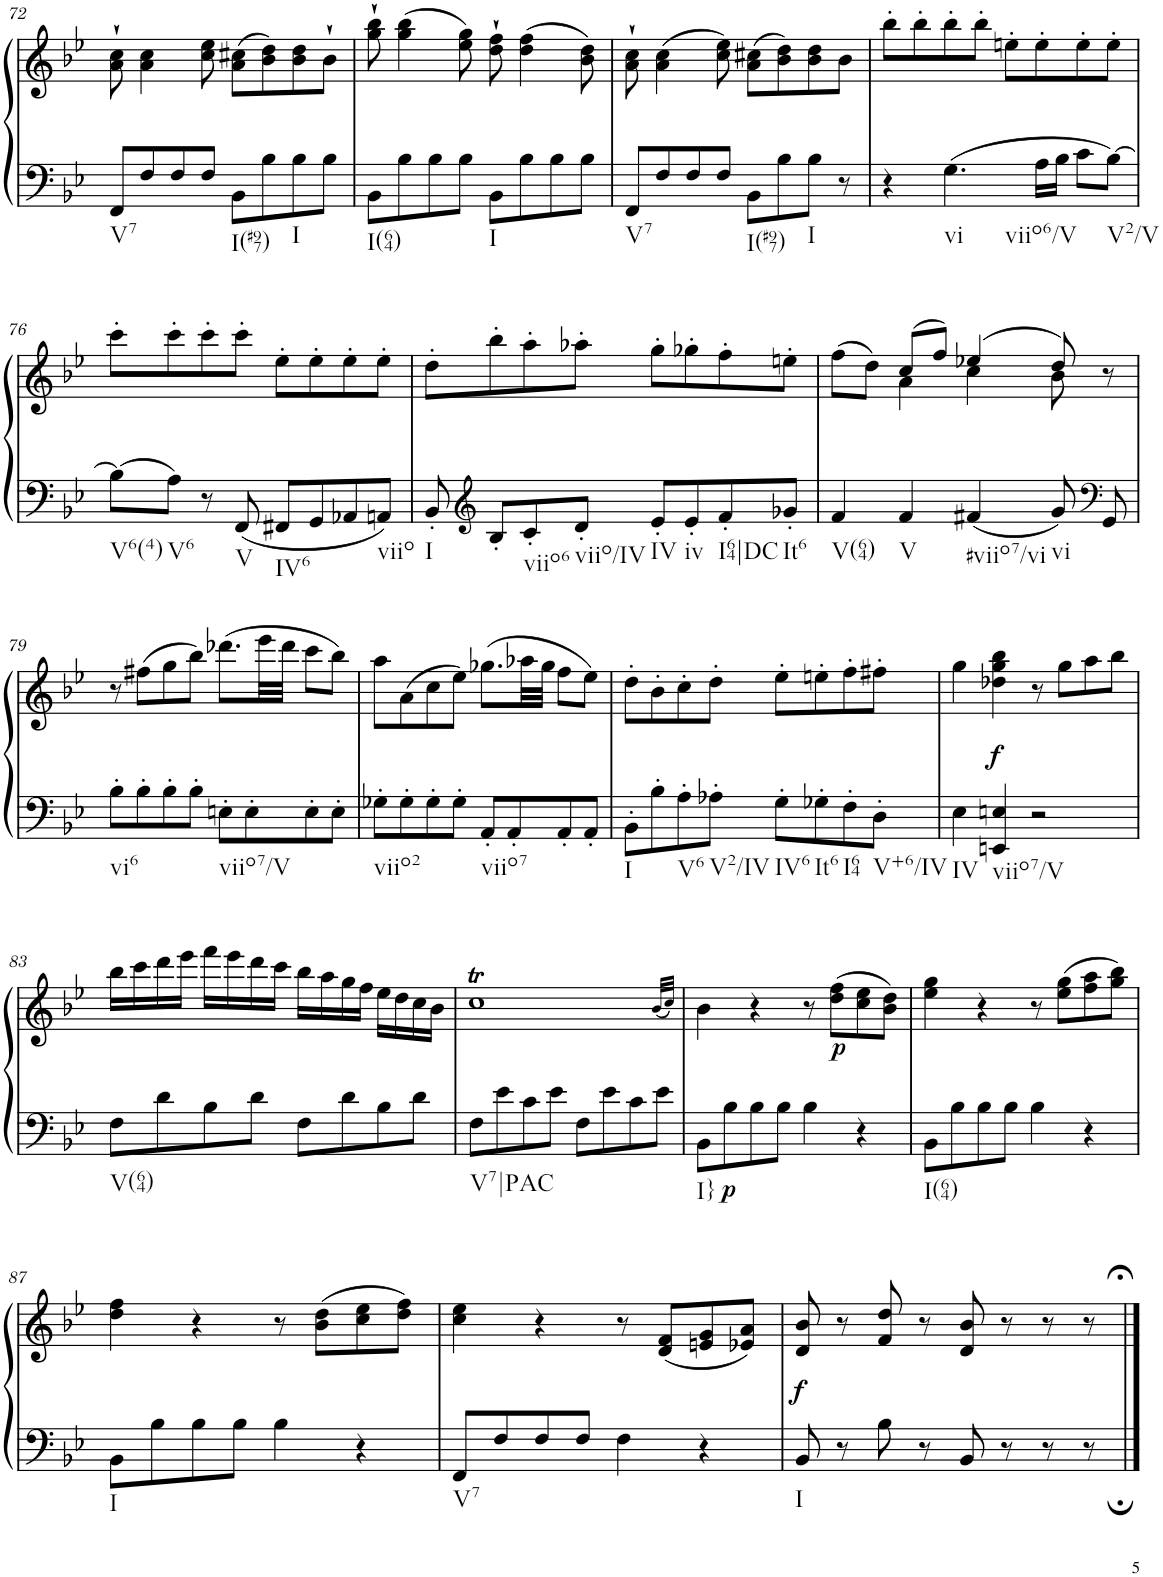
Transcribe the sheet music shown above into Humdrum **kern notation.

**kern	**kern	**dynam
*part1	*part1	*part1
*staff2	*staff1	*staff1/2
*I"Piano, Piano right	*	*
*I'Pno.	*	*
!!LO:PB:g=z
*clefF4	*clefG2	*
*k[b-e-]	*k[b-e-]	*
*M4/4	*M4/4	*
=72	=72	=72
!LO:TX:b:t=V7	!	!
8FF/L	8a\` 8cc\`	.
8F/	4a\ 4cc\	.
8F/	.	.
8F/J	8cc\ 8ee-\	.
!LO:TX:b:t=I(#97)	!	!
8BB-\L	(8a\ 8cc#X\L	.
8B-\	8b-\ 8dd\)	.
!LO:TX:b:t=I	!	!
8B-\	8b-\ 8dd\	.
8B-\J	8b-`\J	.
=73	=73	=73
!LO:TX:b:t=I(64)	!	!
8BB-\L	8gg\` 8bb-\`	.
8B-\	(4gg\ 4bb-\	.
8B-\	.	.
8B-\J	8ee-\ 8gg\)	.
!LO:TX:b:t=I	!	!
8BB-\L	8dd\` 8ff\`	.
8B-\	(4dd\ 4ff\	.
8B-\	.	.
8B-\J	8b-\ 8dd\)	.
=74	=74	=74
!LO:TX:b:t=V7	!	!
8FF/L	8a\` 8cc\`	.
8F/	(4a\ 4cc\	.
8F/	.	.
8F/J	8cc\ 8ee-\)	.
!LO:TX:b:t=I(#97)	!	!
8BB-\L	(8a\ 8cc#X\L	.
8B-\	8b-\ 8dd\)	.
!LO:TX:b:t=I	!	!
8B-\J	8b-\ 8dd\	.
8r	8b-\J	.
=75	=75	=75
4r	8bb-'\L	.
.	8bb-'\	.
!LO:TX:b:t=vi	!	!
!LO:TX:b:t=viio6/V	!	!
4.G\	8bb-'\	.
.	8bb-'\J	.
.	8een'\L	.
16A\LL	8ee'\	.
16B-\JJ	.	.
8c\L	8ee'\	.
!LO:TX:b:t=V2/V	!	!
[8B-\J	8ee'\J	.
!!LO:LB:g=z
=76	=76	=76
!LO:TX:b:t=V6(4)	!	!
8B-\L]	8ccc'\L	.
!LO:TX:b:t=V6	!	!
8A\J	8ccc'\	.
8r	8ccc'\	.
!LO:TX:b:t=V	!	!
8FF/	8ccc'\J	.
!LO:TX:b:t=IV6	!	!
8FF#X/L	8ee-'\L	.
8GG/	8ee-'\	.
8AA-X/	8ee-'\	.
!LO:TX:b:t=viio	!	!
8AAn/J	8ee-'\J	.
=77	=77	=77
!LO:TX:b:t=I	!	!
8BB-'/	8dd'\L	.
*clefG2	*	*
8B-'/L	8bb-'\	.
!LO:TX:b:t=viio6	!	!
8c'/	8aa'\	.
!LO:TX:b:t=viio/IV	!	!
8d'/J	8aa-X'\J	.
!LO:TX:b:t=IV	!	!
8e-'/L	8gg'\L	.
!LO:TX:b:t=iv	!	!
8e-'/	8gg-X'\	.
!LO:TX:b:t=I64|DC	!	!
8f'/	8ff'\	.
!LO:TX:b:t=It6	!	!
8g-X'/J	8een'\J	.
=78	=78	=78
*	*^	*
!LO:TX:b:t=V(64)	!	!	!
4f/	(>8ff\L	4ryy	.
.	8dd\J)	.	.
!LO:TX:b:t=V	!	!	!
4f/	(8cc/L	4a\	.
.	8ff/J)	.	.
!LO:TX:b:t=#viio7/vi	!	!	!
4f#X/	(4ee-X/	4cc\	.
!LO:TX:b:t=vi	!	!	!
8g/	8dd/)	8b-\	.
*clefF4	*	*	*
8GG/	8r	8ryy	.
!!LO:LB:g=z
=79	=79	=79	=79
!LO:TX:b:t=vi6	!	!	!
*	*v	*v	*
8B-'\L	8r	.
8B-'\	(8ff#X\L	.
8B-'\	8gg\	.
8B-'\J	8bb-\J)	.
!LO:TX:b:t=viio7/V	!	!
8En'\L	(8.ddd-X\L	.
8E'\	.	.
.	32eee-\LL	.
.	32ddd-\JJJ	.
8E'\	8ccc\L	.
8E'\J	8bb-\J)	.
=80	=80	=80
!LO:TX:b:t=viio2	!	!
8G-X'\L	8aa\L	.
8G-'\	(8a\	.
8G-'\	8cc\	.
8G-'\J	8ee-\J)	.
!LO:TX:b:t=viio7	!	!
8AA'/L	(8.gg-X\L	.
8AA'/	.	.
.	32aa-X\LL	.
.	32gg-\JJJ	.
8AA'/	8ff\L	.
8AA'/J	8ee-\J)	.
=81	=81	=81
!LO:TX:b:t=I	!	!
8BB-'\L	8dd'\L	.
8B-'\	8b-'\	.
!LO:TX:b:t=V6	!	!
8A'\	8cc'\	.
!LO:TX:b:t=V2/IV	!	!
8A-X'\J	8dd'\J	.
!LO:TX:b:t=IV6	!	!
8G'\L	8ee-'\L	.
!LO:TX:b:t=It6	!	!
8G-X'\	8een'\	.
!LO:TX:b:t=I64	!	!
8F'\	8ff'\	.
!LO:TX:b:t=V+6/IV	!	!
8D'\J	8ff#X'\J	.
=82	=82	=82
!LO:TX:b:t=IV	!	!
4E-\	4gg\	.
!LO:TX:b:t=viio7/V	!	!
!	!	!LO:DY:b
4EEn/ 4En/	4dd-X\ 4gg\ 4bb-\	f
2r	8r	.
.	8gg\L	.
.	8aa\	.
.	8bb-\J	.
!!LO:LB:g=z
=83	=83	=83
!LO:TX:b:t=V(64)	!	!
8F\L	16bb-\LL	.
.	16ccc\	.
8d\	16ddd\	.
.	16eee-\JJ	.
8B-\	16fff\LL	.
.	16eee-\	.
8d\J	16ddd\	.
.	16ccc\JJ	.
8F\L	16bb-\LL	.
.	16aa\	.
8d\	16gg\	.
.	16ff\JJ	.
8B-\	16ee-\LL	.
.	16dd\	.
8d\J	16cc\	.
.	16b-\JJ	.
=84	=84	=84
!LO:TX:b:t=V7|PAC	!	!
8F\L	1ccT	.
8e-\	.	.
8c\	.	.
8e-\J	.	.
8F\L	.	.
8e-\	.	.
8c\	.	.
8e-\J	.	.
.	(32qb-/LLL	.
.	32qcc/JJJ)	.
=85	=85	=85
!LO:TX:b:t=I}	!	!
8BB-\L	4b-\	.
!	!	!LO:DY:b=2
8B-\	.	p
8B-\	4r	.
8B-\J	.	.
4B-\	8r	.
!	!	!LO:DY:b
.	(8dd\ 8ff\L	p
4r	8cc\ 8ee-\	.
.	8b-\ 8dd\J)	.
=86	=86	=86
!LO:TX:b:t=I(64)	!	!
8BB-\L	4ee-\ 4gg\	.
8B-\	.	.
8B-\	4r	.
8B-\J	.	.
4B-\	8r	.
.	(8ee-\ 8gg\L	.
4r	8ff\ 8aa\	.
.	8gg\ 8bb-\J)	.
!!LO:LB:g=z
=87	=87	=87
!LO:TX:b:t=I	!	!
8BB-\L	4dd\ 4ff\	.
8B-\	.	.
8B-\	4r	.
8B-\J	.	.
4B-\	8r	.
.	(8b-\ 8dd\L	.
4r	8cc\ 8ee-\	.
.	8dd\ 8ff\J)	.
=88	=88	=88
!LO:TX:b:t=V7	!	!
8FF/L	4cc\ 4ee-\	.
8F/	.	.
8F/	4r	.
8F/J	.	.
4F\	8r	.
.	(8d/ 8f/L	.
4r	8en/ 8g/	.
.	8e-X/ 8a/J)	.
=89	=89	=89
!LO:TX:b:t=I	!	!
!	!	!LO:DY:b
8BB-/	8d/ 8b-/	f
8r	8r	.
8B-\	8f/ 8dd/	.
8r	8r	.
8BB-/	8d/ 8b-/	.
8r	8r	.
8r	8r	.
8r;	8r;<	.
==	==	==
*-	*-	*-
